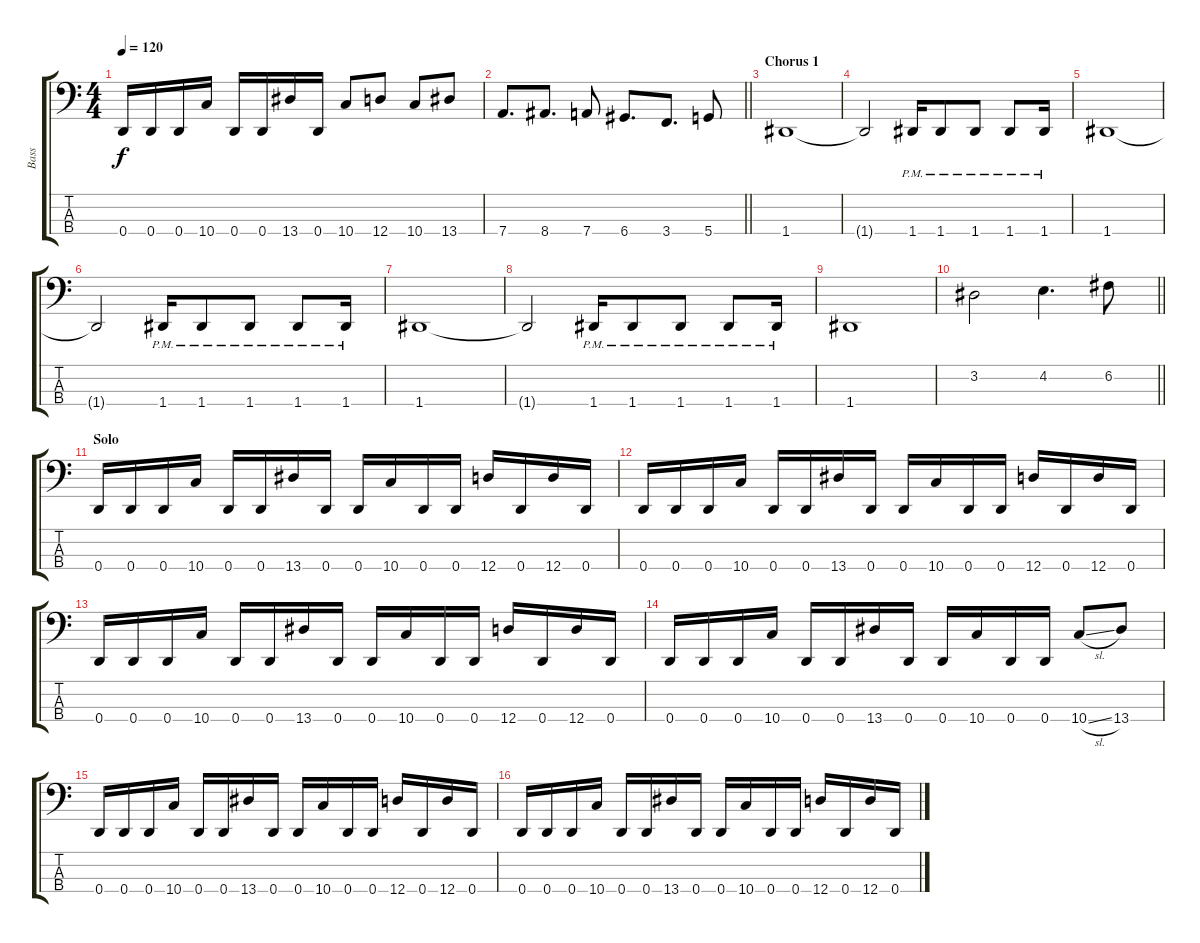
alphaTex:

\track ("Bass" "Bass") {instrument electricbassfinger}
\staff {score tabs}
\tuning (F2 C2 G1 D1) {hide}
\ts (4 4)
\tempo 120
\clef f4
\ks c
0.4.16{dy f} 0.4.16 0.4.16 10.4.16 0.4.16 0.4.16 13.4.16 0.4.16 10.4.8 12.4.8 10.4.8 13.4.8 |
\barLineRight lightlight
7.4.8{d} 8.4.8{d} 7.4.8 6.4.8{d} 3.4.8{d} 5.4.8 |
\section ("" "Chorus 1")
1.4.1 |
1.4{t}.2 1.4{pm}.16 1.4{pm}.8 1.4{pm}.8 1.4{pm}.8 1.4{pm}.16 |
1.4.1 |
1.4{t}.2 1.4{pm}.16 1.4{pm}.8 1.4{pm}.8 1.4{pm}.8 1.4{pm}.16 |
1.4.1 |
1.4{t}.2 1.4{pm}.16 1.4{pm}.8 1.4{pm}.8 1.4{pm}.8 1.4{pm}.16 |
1.4.1 |
\barLineRight lightlight
3.2.2 4.2.4{d} 6.2.8 |
\section ("" "Solo")
0.4.16 0.4.16 0.4.16 10.4.16 0.4.16 0.4.16 13.4.16 0.4.16 0.4.16 10.4.16 0.4.16 0.4.16 12.4.16 0.4.16 12.4.16 0.4.16 |
0.4.16 0.4.16 0.4.16 10.4.16 0.4.16 0.4.16 13.4.16 0.4.16 0.4.16 10.4.16 0.4.16 0.4.16 12.4.16 0.4.16 12.4.16 0.4.16 |
0.4.16 0.4.16 0.4.16 10.4.16 0.4.16 0.4.16 13.4.16 0.4.16 0.4.16 10.4.16 0.4.16 0.4.16 12.4.16 0.4.16 12.4.16 0.4.16 |
0.4.16 0.4.16 0.4.16 10.4.16 0.4.16 0.4.16 13.4.16 0.4.16 0.4.16 10.4.16 0.4.16 0.4.16 10.4{sl}.8 13.4.8 |
0.4.16 0.4.16 0.4.16 10.4.16 0.4.16 0.4.16 13.4.16 0.4.16 0.4.16 10.4.16 0.4.16 0.4.16 12.4.16 0.4.16 12.4.16 0.4.16 |
0.4.16 0.4.16 0.4.16 10.4.16 0.4.16 0.4.16 13.4.16 0.4.16 0.4.16 10.4.16 0.4.16 0.4.16 12.4.16 0.4.16 12.4.16 0.4.16
